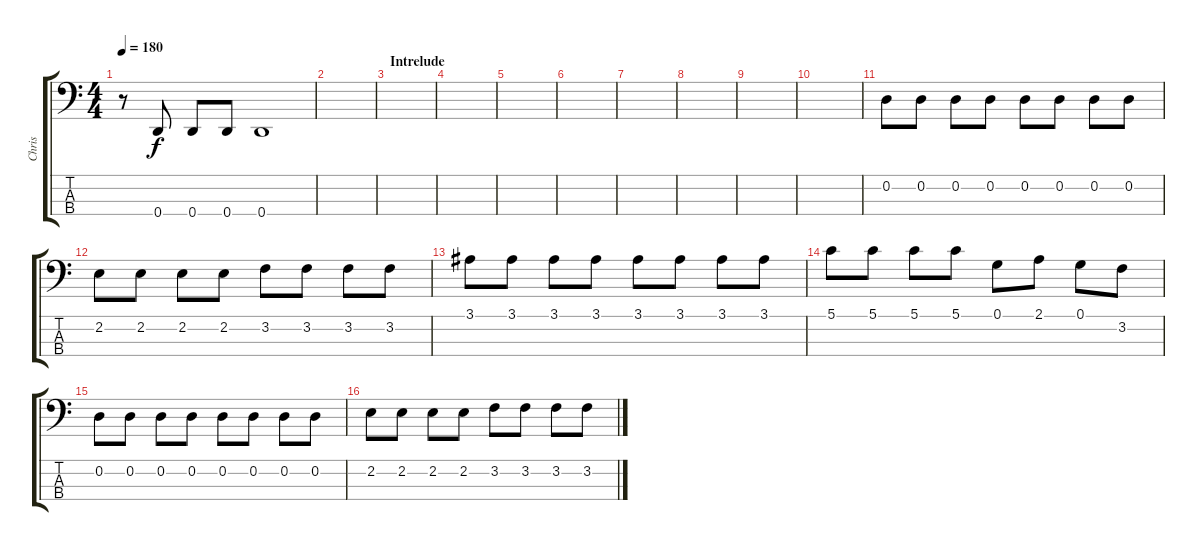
\track ("Chris" "Chris") {instrument electricbassfinger}
\staff {score tabs}
\tuning (G2 D2 A1 D1) {hide}
\ts (4 4)
\tempo 180
\clef f4
\ks c
r.8{dy f} 0.4.8 0.4.8 0.4.8 0.4.1 |
|
\section ("" "Intrelude")
|
|
|
|
|
|
|
|
0.2.8 0.2.8 0.2.8 0.2.8 0.2.8 0.2.8 0.2.8 0.2.8 |
2.2.8 2.2.8 2.2.8 2.2.8 3.2.8 3.2.8 3.2.8 3.2.8 |
3.1.8 3.1.8 3.1.8 3.1.8 3.1.8 3.1.8 3.1.8 3.1.8 |
5.1.8 5.1.8 5.1.8 5.1.8 0.1.8 2.1.8 0.1.8 3.2.8 |
0.2.8 0.2.8 0.2.8 0.2.8 0.2.8 0.2.8 0.2.8 0.2.8 |
2.2.8 2.2.8 2.2.8 2.2.8 3.2.8 3.2.8 3.2.8 3.2.8
